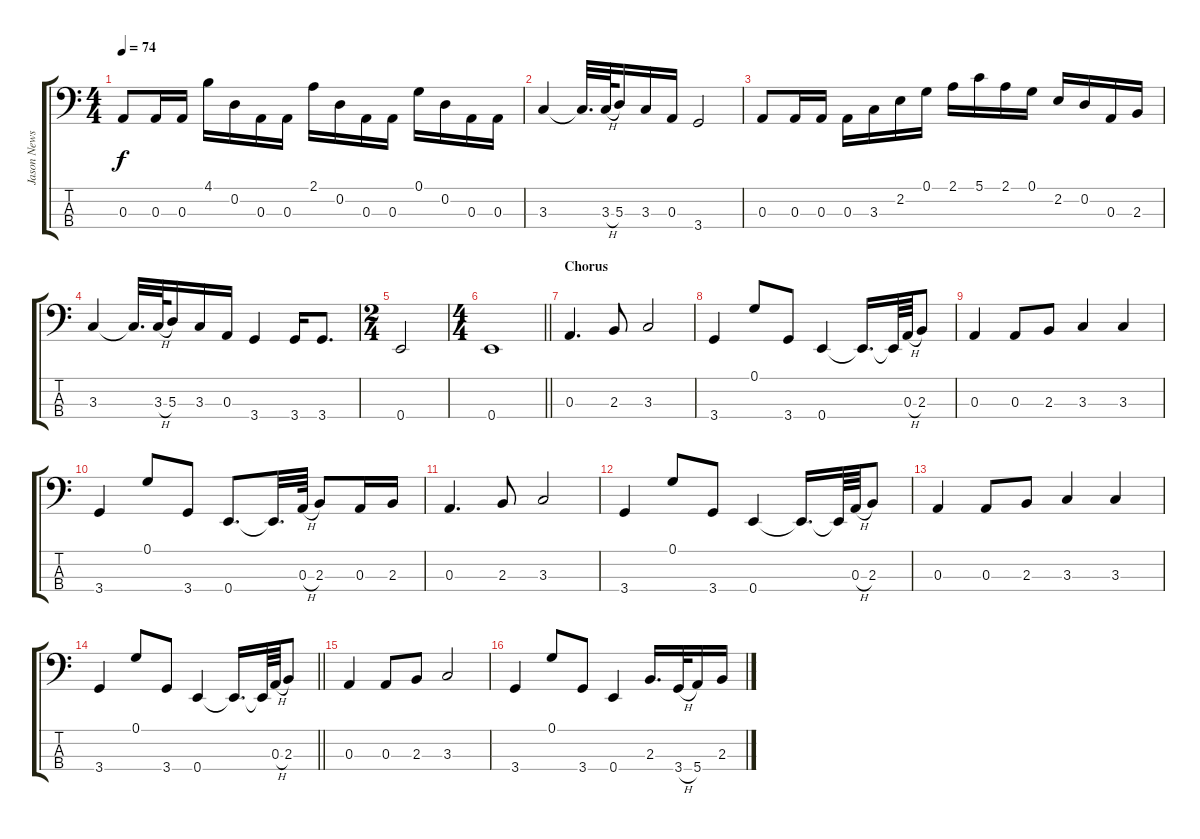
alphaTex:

\track ("Jason Newsted" "Jason News") {instrument electricbasspick}
\staff {score tabs}
\tuning (G2 D2 A1 E1) {hide}
\ts (4 4)
\tempo 74
\clef f4
\ks c
0.3.8{dy f} 0.3.16 0.3.16 4.1.16 0.2.16 0.3.16 0.3.16 2.1.16 0.2.16 0.3.16 0.3.16 0.1.16 0.2.16 0.3.16 0.3.16 |
3.3.4 3.3{t}.32{d} 3.3{h}.64 5.3.16 3.3.16 0.3.16 3.4.2 |
0.3.8 0.3.16 0.3.16 0.3.16 3.3.16 2.2.16 0.1.16 2.1.16 5.1.16 2.1.16 0.1.16 2.2.16 0.2.16 0.3.16 2.3.16 |
3.3.4 3.3{t}.32{d} 3.3{h}.64 5.3.16 3.3.16 0.3.16 3.4.4 3.4.16 3.4.8{d} |
\ts (2 4)
0.4.2 |
\ts (4 4)
\barLineRight lightlight
0.4.1 |
\section ("" "Chorus")
0.3.4{d} 2.3.8 3.3.2 |
3.4.4 0.1.8 3.4.8 0.4.4 0.4{t}.16{d} 0.4{t}.64 0.3{h}.64 2.3.8 |
0.3.4 0.3.8 2.3.8 3.3.4 3.3.4 |
3.4.4 0.1.8 3.4.8 0.4.8{d} 0.4{t}.32{d} 0.3{h}.64 2.3.8 0.3.16 2.3.16 |
0.3.4{d} 2.3.8 3.3.2 |
3.4.4 0.1.8 3.4.8 0.4.4 0.4{t}.16{d} 0.4{t}.64 0.3{h}.64 2.3.8 |
0.3.4 0.3.8 2.3.8 3.3.4 3.3.4 |
\barLineRight lightlight
3.4.4 0.1.8 3.4.8 0.4.4 0.4{t}.16{d} 0.4{t}.64 0.3{h}.64 2.3.8 |
\section ("" "")
0.3.4 0.3.8 2.3.8 3.3.2 |
3.4.4 0.1.8 3.4.8 0.4.4 2.3.16{d} 3.4{h}.32 5.4.16 2.3.16
